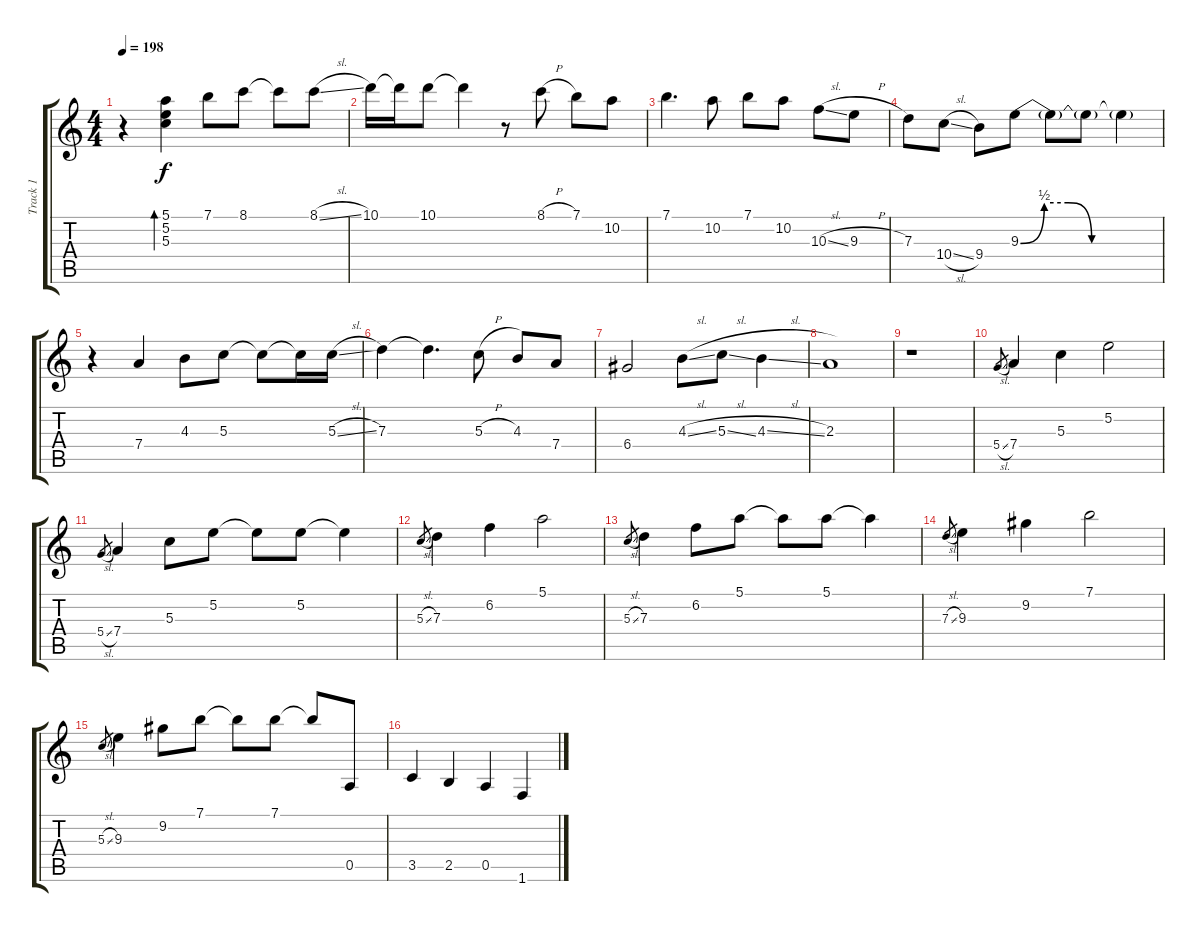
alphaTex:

\track ("Track 1" "Track 1") {instrument acousticguitarsteel}
\staff {score tabs}
\tuning (E4 B3 G3 D3 A2 E2) {hide}
\ts (4 4)
\tempo 198
\clef g2
\ks c
r.4{dy f} (5.1 5.2 5.3).4{bd 240} 7.1.8 8.1.8 8.1{t}.8 8.1{sl}.8 |
10.1.16 10.1{t}.16 10.1.8 10.1{t}.4 r.8 8.1{h}.8 7.1.8 10.2.8 |
7.1.4{d} 10.2.8 7.1.8 10.2.8 10.3{sl}.8 9.3{h}.8 |
7.3.8 10.4{sl}.8 9.4.8 9.3{be (custom 0 0 10 2 20 2 30 0 60 0)}.8 9.3{t}.8 9.3{t}.8 9.3{t}.4 |
r.4 7.4.4 4.3.8 5.3.8 5.3{t}.8 5.3{t}.16 5.3{sl}.16 |
7.3.4 7.3{t}.4{d} 5.3{h}.8 4.3.8 7.4.8 |
6.4.2 4.3{sl}.8 5.3{sl}.8 4.3{sl}.4 |
2.3.1 |
r.1 |
5.4{sl}.8{gr} 7.4.4 5.3.4 5.2.2 |
5.4{sl}.8{gr} 7.4.4 5.3.8 5.2.8 5.2{t}.8 5.2.8 5.2{t}.4 |
5.3{sl}.8{gr} 7.3.4 6.2.4 5.1.2 |
5.3{sl}.8{gr} 7.3.4 6.2.8 5.1.8 5.1{t}.8 5.1.8 5.1{t}.4 |
7.3{sl}.8{gr} 9.3.4 9.2.4 7.1.2 |
5.3{sl}.8{gr} 9.3.4 9.2.8 7.1.8 7.1{t}.8 7.1.8 7.1{t}.8 0.5.8 |
3.5.4 2.5.4 0.5.4 1.6.4
